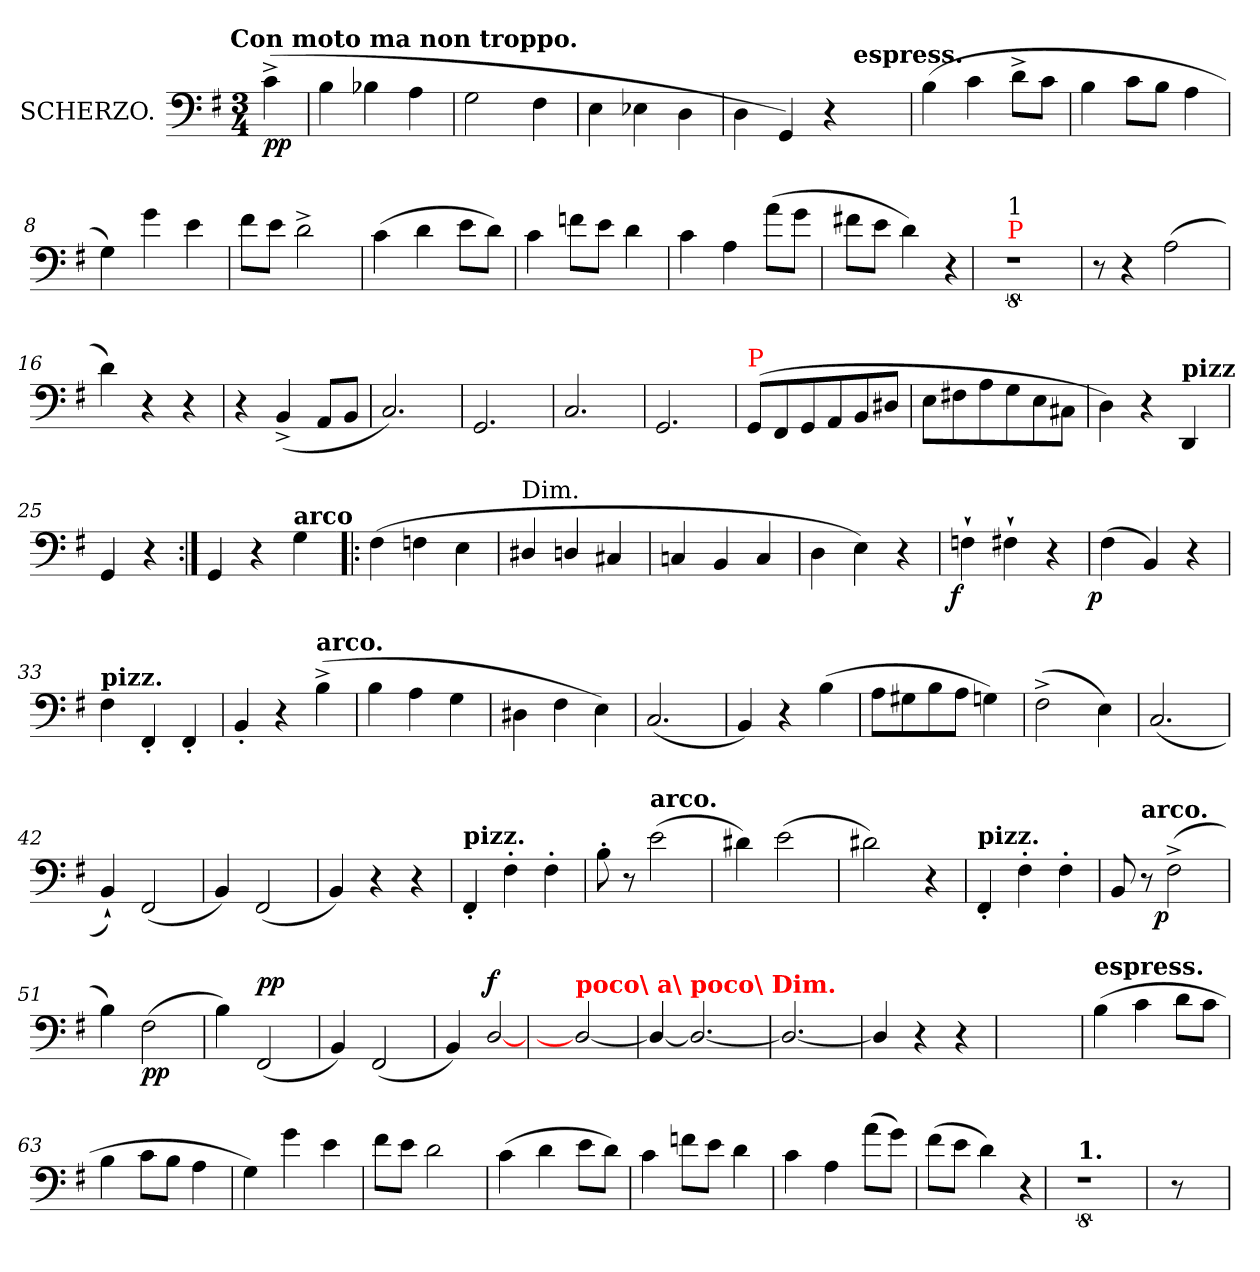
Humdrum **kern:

**kern	**dynam
*part1	*part1
*staff1	*staff1
*I"SCHERZO.	*
*clefF4	*
*k[f#]	*
*G:	*
!!LO:TX:omd:t=Con moto ma non troppo.
*M3/4	*
=	=
(>4c^<	pp
=2	=2
4B	.
4B-X	.
4A	.
=3	=3
2G	.
4F#	.
=4	=4
4E	.
4E-X	.
4D	.
=5	=5
*^	*
4D	2ryy	.
4GG/)	.	.
4r	8ryy	.
!	!LO:TX:a:B:t=espress.	!
.	4ryy	.
8ryy	.	.
*v	*v	*
=6	=6
(>4B	.
4c	.
8d^<L	.
8cJ	.
=7	=7
4B	.
8cL	.
8BJ	.
4A	.
=8	=8
4G\)	.
4g	.
4e	.
=9	=9
8f#L	.
8eJ	.
2d^<	.
=10	=10
(>4c	.
4d	.
8eL	.
8dJ)	.
=11	=11
4c	.
8fnL	.
8eJ	.
4d	.
=12	=12
4c	.
4A	.
(>8aL	.
8gJ	.
=13	=13
8f#XL	.
8eJ	.
4d)	.
!LO:N:vis=4	!
8r	.
=14	=14
8ryy	.
!LO:TX:a:color=red:t=P	!
!LO:TX:a:t=1	!
8%5r	.
=15	=15
8r	.
4r	.
(>2A	.
=16	=16
4d)	.
4r	.
4r	.
=17	=17
4r	.
(<4BB^<	.
8AAL	.
8BBJ	.
=18	=18
2.C)	.
=19	=19
2.GG	.
=20	=20
2.C	.
=21	=21
2.GG	.
=22	=22
!LO:TX:a:color=red:t=P	!
(<8GGL	.
8FF#	.
8GG	.
8AA	.
8BB	.
8D#XJ	.
=23	=23
8EL	.
8F#X	.
8A	.
8G	.
8E	.
8C#XJ	.
=24	=24
4D\)	.
4r	.
!LO:TX:a:B:t=pizz	!
4DD	.
=25	=25
4GG	.
4r	.
=26:|!	=26:|!
4GG	.
4r	.
!LO:TX:a:B:t=arco	!
4G	.
=27!|:	=27!|:
(>4F#	.
4Fn	.
4E	.
=28	=28
!LO:TX:t=Dim.	!
4D#X/	.
4Dn/	.
4C#X/	.
=29	=29
4Cn	.
4BB	.
4C	.
=30	=30
4D	.
4E)	.
4r	.
=31	=31
!	!LO:DY:rj
4Fn`>	f
4F#X`>	.
4r	.
=32	=32
!	!LO:DY:rj
(>4F#	p
4BB)	.
4r	.
=33	=33
!LO:TX:a:B:t=pizz.	!
4F#	.
4FF#'<	.
4FF#'<	.
=34	=34
4BB'<	.
4r	.
!LO:TX:a:B:t=arco.	!
(>4B^<	.
=35	=35
4B	.
4A	.
4G	.
=36	=36
4D#X	.
4F#	.
4E)	.
=37	=37
(<2.C	.
=38	=38
4BB)	.
4r	.
(>4B	.
=39	=39
8AL	.
8G#X	.
8B	.
8AJ	.
4Gn)	.
=40	=40
(>2F#^<	.
4E)	.
=41	=41
(<2.C	.
=42	=42
4BB`<)	.
(<2FF#	.
=43	=43
4BB)	.
(<2FF#	.
=44	=44
4BB)	.
4r	.
4r	.
=45	=45
!LO:TX:a:B:t=pizz.	!
4FF#'<	.
4F#'>	.
4F#'>	.
=46	=46
8B'>	.
8r	.
!LO:TX:a:B:t=arco.	!
(>2e	.
=47	=47
4d#X)	.
(>2e	.
=48	=48
2d#X)	.
4r	.
=49	=49
!LO:TX:a:B:t=pizz.	!
4FF#'<	.
4F#'>	.
4F#'>	.
=50	=50
8BB	.
!LO:TX:a:B:t=arco.	!
8r	.
!	!LO:DY:rj
(>2F#^<	p
=51	=51
4B)	.
(>2F#	pp
=52	=52
4B)	.
!	!LO:DY:a
(<2FF#	pp
=53	=53
4BB)	.
(<2FF#	.
=54	=54
4BB)	.
!LO:N:vis=2	!LO:DY:a
[4D/	f
=55	=55
4ryy	.
!LO:TX:a:B:color=red:t=poco\ a\ poco\ Dim.	!
2D/_	.
=56	=56
4D/_	.
2.D/_	.
=57	=57
2.D/_	.
=58	=58
4D/]	.
4r	.
4r	.
=59	=59
2.ryy	.
=62	=62
!LO:TX:a:B:t=espress.	!
(>4B	.
4c	.
8dL	.
8cJ	.
=63	=63
4B	.
8cL	.
8BJ	.
4A	.
=64	=64
4G)	.
4g	.
4e	.
=65	=65
8f#L	.
8eJ	.
2d	.
=66	=66
(>4c	.
4d	.
8eL	.
8dJ)	.
=67	=67
4c	.
8fnL	.
8eJ	.
4d	.
=68	=68
4c	.
4A	.
(>8aL	.
8gJ)	.
=69	=69
(>8f#L	.
8eJ	.
4d)	.
!LO:N:vis=4	!
8r	.
=70	=70
8ryy	.
!LO:TX:a:B:t=1.	!
8%5r	.
=71	=71
8r	.
=	=
*-	*-
